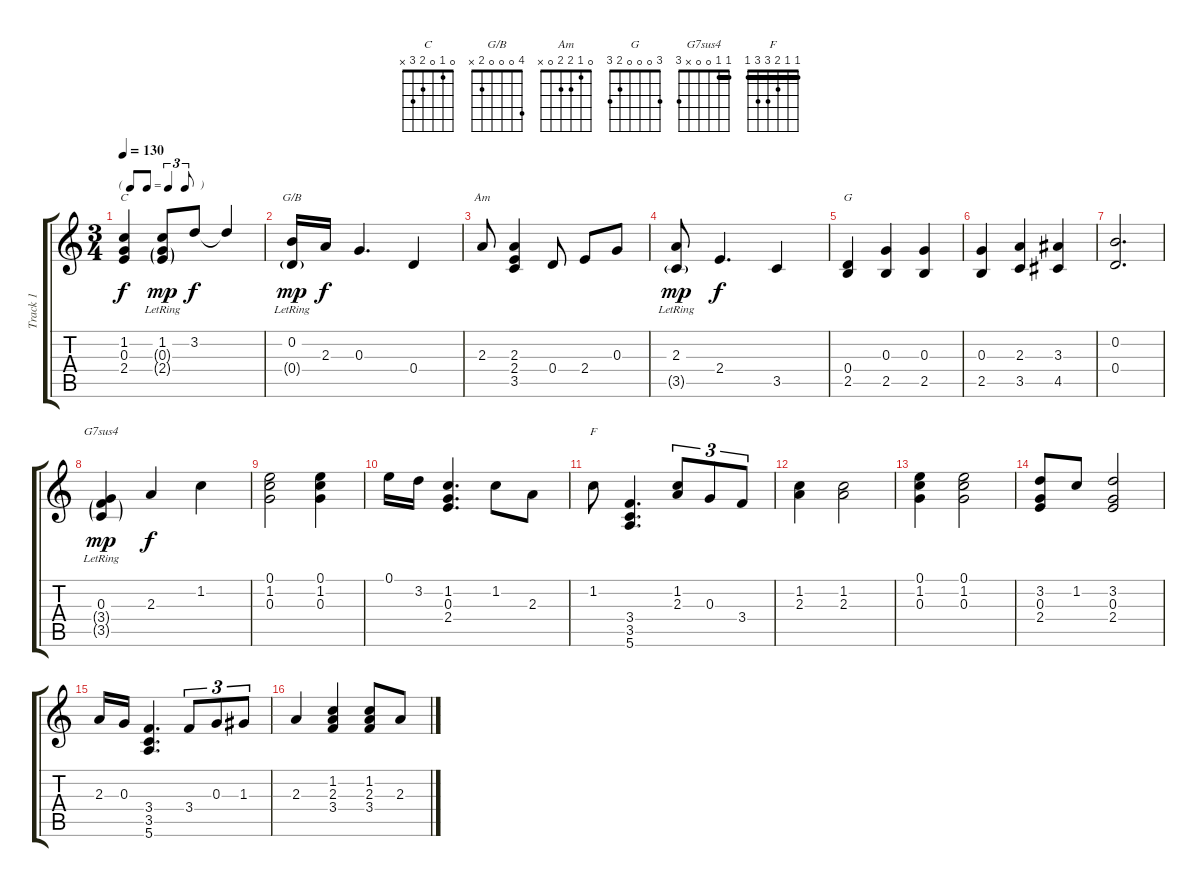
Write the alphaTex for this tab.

\track ("Track 1" "Track 1") {instrument acousticguitarsteel}
\staff {score tabs}
\tuning (E4 B3 G3 D3 A2 E2) {hide}
\chord ("C" 0 1 0 2 3 x)
\chord ("G/B" 4 0 0 0 2 x)
\chord ("Am" 0 1 2 2 0 x)
\chord ("G" 3 0 0 0 2 3)
\chord ("G7sus4" 1 1 0 0 x 3) {barre 1}
\chord ("F" 1 1 2 3 3 1) {barre 1}
\ts (3 4)
\tf triplet8th
\tempo 130
\clef g2
\ks c
(1.2 0.3 2.4).4{ch "C" dy f} (1.2 0.3{g lr} 2.4{g lr}).8{dy mp beam Up} 3.2.8{dy f beam Up} 3.2{t}.4{beam Up} |
(0.2 0.4{g lr}).16{ch "G/B" dy mp} 2.3.16{dy f} 0.3.4{d} 0.4.4 |
2.3.8{ch "Am"} (2.3 2.4 3.5).4 0.4.8 2.4.8 0.3.8 |
(2.3 3.5{g lr}).8{dy mp} 2.4.4{d dy f} 3.5.4 |
(0.4 2.5).4{ch "G"} (0.3 2.5).4 (0.3 2.5).4 |
(0.3 2.5).4 (2.3 3.5).4 (3.3 4.5).4 |
(0.2 0.4).2{d} |
(0.3 3.4{g lr} 3.5{g lr}).4{ch "G7sus4" dy mp} 2.3.4{dy f} 1.2.4 |
(0.1 1.2 0.3).2 (0.1 1.2 0.3).4 |
0.1.16 3.2.16 (1.2 0.3 2.4).4{d} 1.2.8 2.3.8 |
1.2.8{ch "F"} (3.4 3.5 5.6).4{d} (1.2 2.3).8{tu (3 2)} 0.3.8{tu (3 2)} 3.4.8{tu (3 2)} |
(1.2 2.3).4 (1.2 2.3).2 |
(0.1 1.2 0.3).4 (0.1 1.2 0.3).2 |
(3.2 0.3 2.4).8 1.2.8 (3.2 0.3 2.4).2 |
2.3.16{beam Up} 0.3.16{beam Up} (3.4 3.5 5.6).4{d} 3.4.8{tu (3 2)} 0.3.8{tu (3 2)} 1.3.8{tu (3 2)} |
2.3.4 (1.2 2.3 3.4).4 (1.2 2.3 3.4).8 2.3.8
